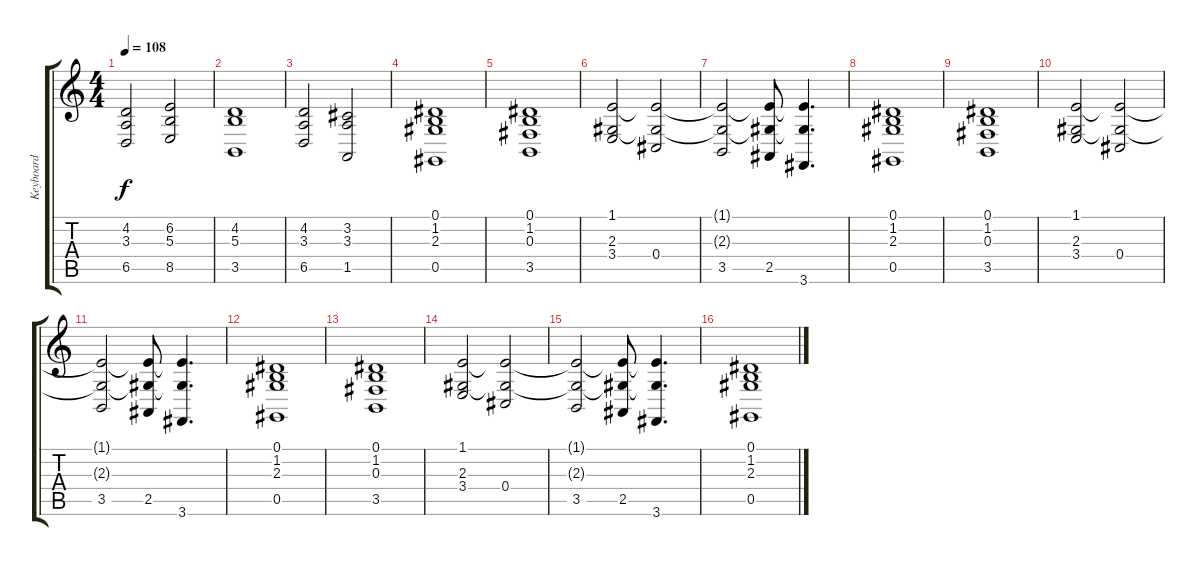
\track ("Keyboard" "Keyboard") {instrument synthstrings2}
\staff {score tabs}
\tuning (Eb4 Bb3 Gb3 Db3 Ab2 Eb2) {hide}
\ts (4 4)
\tempo 108
\clef g2
\ks c
(4.2 3.3 6.5).2{dy f} (6.2 5.3 8.5).2 |
(4.2 5.3 3.5).1 |
(4.2 3.3 6.5).2 (3.2 3.3 1.5).2 |
(0.1 1.2 2.3 0.5).1{volume 9} |
(0.1 1.2 0.3 3.5).1 |
(1.1 2.3 3.4).2 (1.1{t} 2.3{t} 0.4).2 |
(1.1{t} 2.3{t} 3.5).2 (1.1{t} 2.3{t} 2.5).8 (1.1{t} 2.3{t} 3.6).4{d} |
(0.1 1.2 2.3 0.5).1 |
(0.1 1.2 0.3 3.5).1 |
(1.1 2.3 3.4).2 (1.1{t} 2.3{t} 0.4).2 |
(1.1{t} 2.3{t} 3.5).2 (1.1{t} 2.3{t} 2.5).8 (1.1{t} 2.3{t} 3.6).4{d} |
(0.1 1.2 2.3 0.5).1 |
(0.1 1.2 0.3 3.5).1 |
(1.1 2.3 3.4).2 (1.1{t} 2.3{t} 0.4).2 |
(1.1{t} 2.3{t} 3.5).2 (1.1{t} 2.3{t} 2.5).8 (1.1{t} 2.3{t} 3.6).4{d} |
(0.1 1.2 2.3 0.5).1
